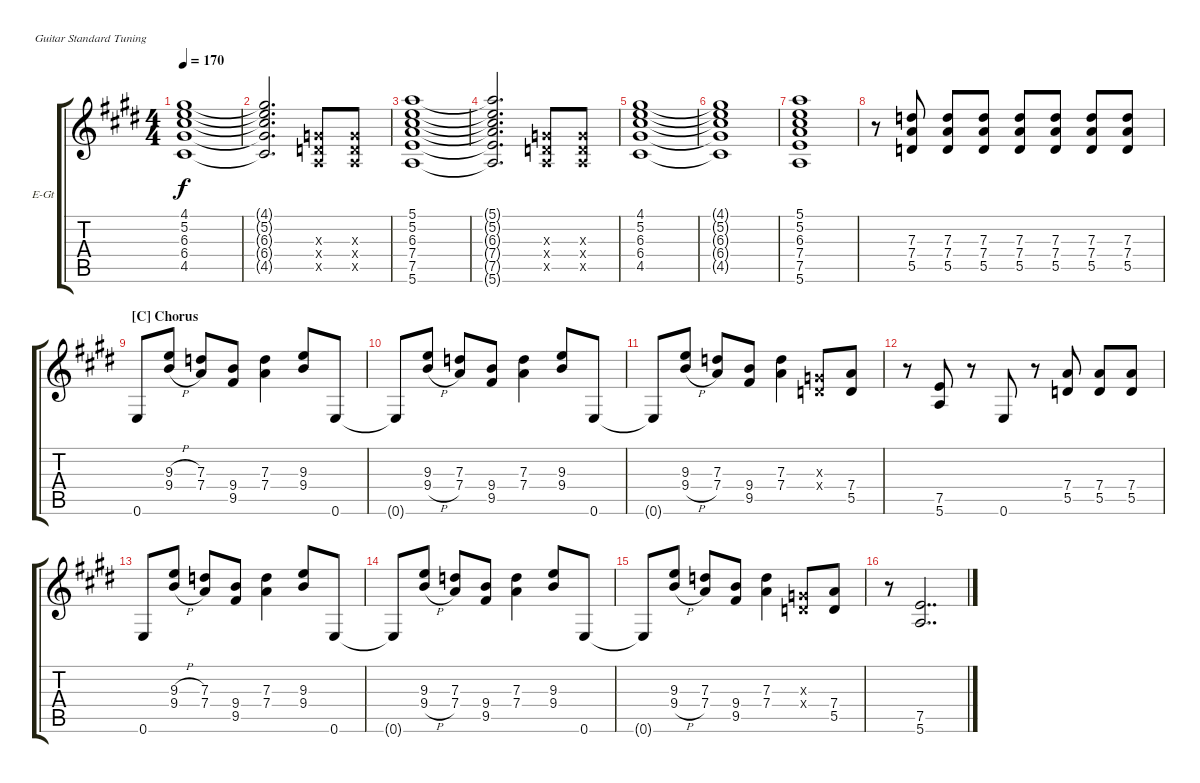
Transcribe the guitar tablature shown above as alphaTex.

\bracketExtendMode groupsimilarinstruments
\firstSystemTrackNameOrientation horizontal
\otherSystemsTrackNameOrientation horizontal
\track ("Guitar 1" "E-Gt") {instrument distortionguitar}
\staff {score tabs}
\tuning (E4 B3 G3 D3 A2 E2)
\ts (4 4)
\tempo 170
\clef g2
\scale
1.07818
\ks e
(6.3 6.4 4.5 5.2 4.1).1{dy f} |
\scale
0.921816 (6.3{t} 6.4{t} 4.5{t} 5.2{t} 4.1{t}).2{d} (0.5{x} 0.4{x} 0.3{x}).8 (0.5{x} 0.4{x} 0.3{x}).8 |
\scale
1.07818 (6.3 7.4 7.5 5.6 5.2 5.1).1 |
\scale
0.921816 (6.3{t} 7.4{t} 7.5{t} 5.6{t} 5.2{t} 5.1{t}).2{d} (0.5{x} 0.4{x} 0.3{x}).8 (0.5{x} 0.4{x} 0.3{x}).8 |
\scale
1.07818 (6.3 6.4 4.5 5.2 4.1).1 |
\scale
0.921816 (6.3{t} 6.4{t} 4.5{t} 5.2{t} 4.1{t}).1 |
\scale
1.07818 (6.3 7.4 7.5 5.6 5.2 5.1).1 |
\scale
0.921816 r.8 (7.3 7.4 5.5).8 (7.3 7.4 5.5).8 (7.3 7.4 5.5).8 (7.3 7.4 5.5).8 (7.3 7.4 5.5).8 (7.3 7.4 5.5).8 (7.3 7.4 5.5).8 |
\section ("C" "Chorus")
\scale
1.07818 0.6.8 (9.3{h} 9.4{h}).8 (7.3 7.4).8 (9.4 9.5).8 (7.3 7.4).4 (9.3 9.4).8 0.6.8 |
\scale
0.921816 0.6{t}.8 (9.3 9.4{h}).8 (7.3 7.4).8 (9.4 9.5).8 (7.3 7.4).4 (9.3 9.4).8 0.6.8 |
\scale
1.07818 0.6{t}.8 (9.3 9.4{h}).8 (7.3 7.4).8 (9.4 9.5).8 (7.3 7.4).4 (0.4{x} 0.3{x}).8 (7.4 5.5).8 |
\scale
0.921816 r.8 (7.5 5.6).8 r.8 0.6.8 r.8 (7.4 5.5).8 (7.4 5.5).8 (7.4 5.5).8 |
\scale
1.07818 0.6.8 (9.3{h} 9.4{h}).8 (7.3 7.4).8 (9.4 9.5).8 (7.3 7.4).4 (9.3 9.4).8 0.6.8 |
\scale
0.921816 0.6{t}.8 (9.3 9.4{h}).8 (7.3 7.4).8 (9.4 9.5).8 (7.3 7.4).4 (9.3 9.4).8 0.6.8 |
\scale
1.07818 0.6{t}.8 (9.3 9.4{h}).8 (7.3 7.4).8 (9.4 9.5).8 (7.3 7.4).4 (0.4{x} 0.3{x}).8 (7.4 5.5).8 |
\scale
0.921816 r.8 (7.5 5.6).2{dd}
